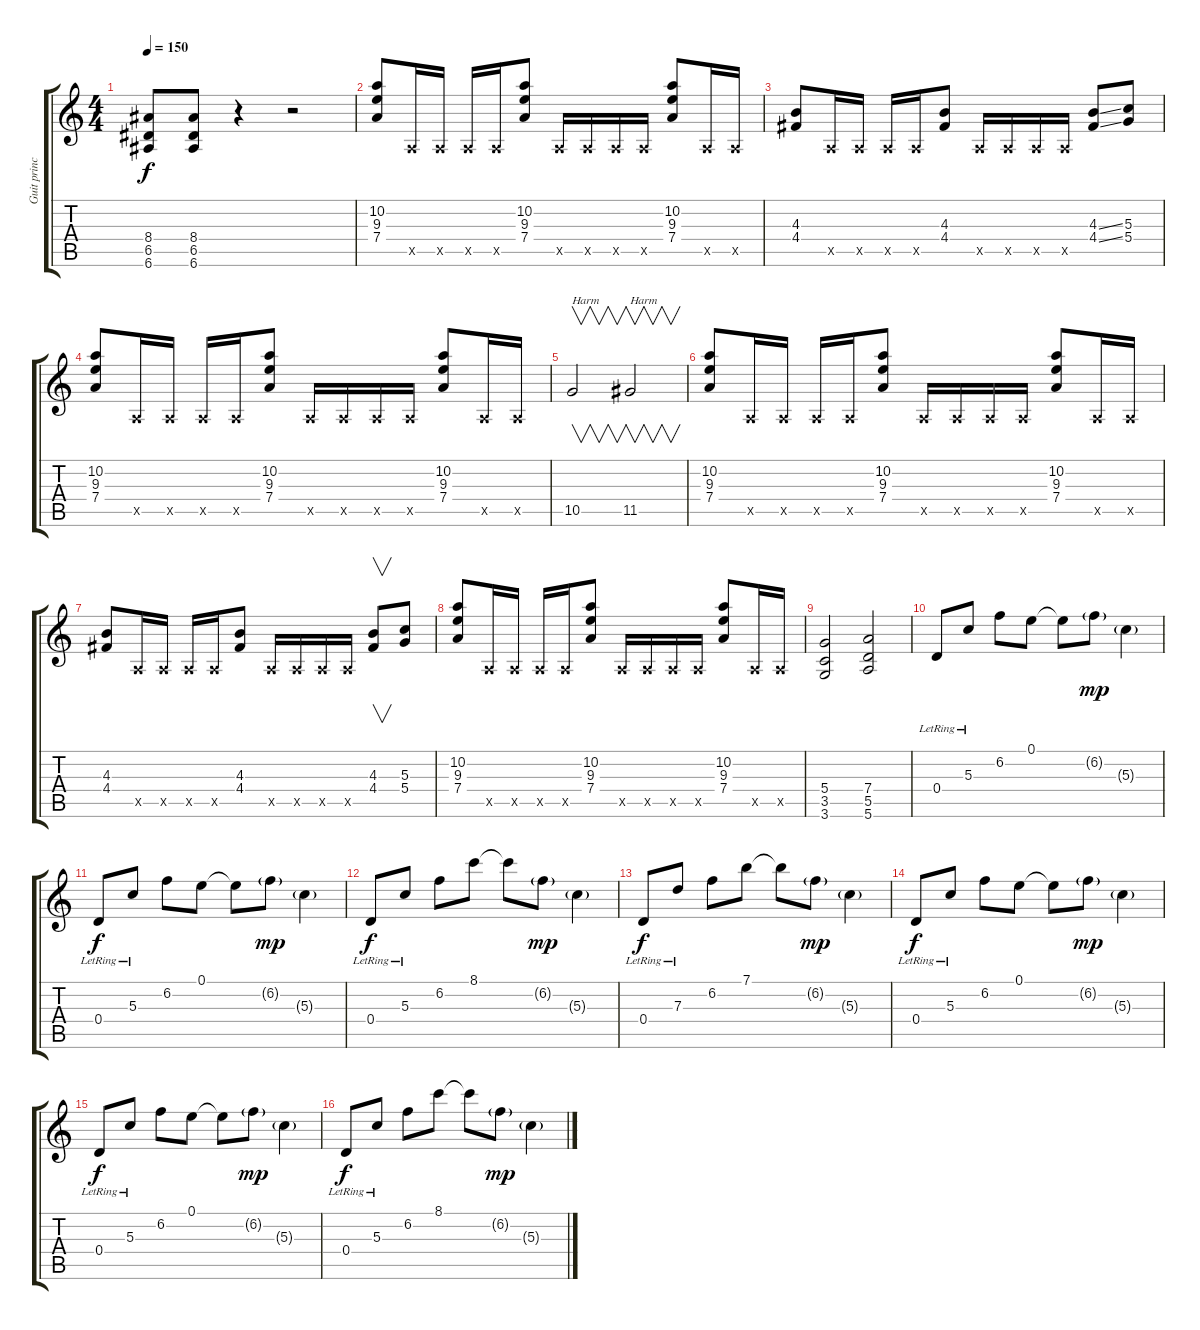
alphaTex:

\track ("Guit principale" "Guit princ") {instrument overdrivenguitar}
\staff {score tabs}
\tuning (E4 B3 G3 D3 A2 E2) {hide}
\ts (4 4)
\tempo 150
\clef g2
\ks c
(8.4 6.5 6.6).8{dy f} (8.4 6.5 6.6).8 r.4 r.2 |
(10.2 9.3 7.4).8{instrument overdrivenguitar} 0.5{x}.16 0.5{x}.16 0.5{x}.16 0.5{x}.16 (10.2 9.3 7.4).8 0.5{x}.16 0.5{x}.16 0.5{x}.16 0.5{x}.16 (10.2 9.3 7.4).8 0.5{x}.16 0.5{x}.16 |
(4.3 4.4).8 0.5{x}.16 0.5{x}.16 0.5{x}.16 0.5{x}.16 (4.3 4.4).8 0.5{x}.16 0.5{x}.16 0.5{x}.16 0.5{x}.16 (4.3{ss} 4.4{ss}).8 (5.3 5.4).8 |
(10.2 9.3 7.4).8 0.5{x}.16 0.5{x}.16 0.5{x}.16 0.5{x}.16 (10.2 9.3 7.4).8 0.5{x}.16 0.5{x}.16 0.5{x}.16 0.5{x}.16 (10.2 9.3 7.4).8 0.5{x}.16 0.5{x}.16 |
10.5.2{v txt "Harm"} 11.5.2{v txt "Harm"} |
(10.2 9.3 7.4).8 0.5{x}.16 0.5{x}.16 0.5{x}.16 0.5{x}.16 (10.2 9.3 7.4).8 0.5{x}.16 0.5{x}.16 0.5{x}.16 0.5{x}.16 (10.2 9.3 7.4).8 0.5{x}.16 0.5{x}.16 |
(4.3 4.4).8 0.5{x}.16 0.5{x}.16 0.5{x}.16 0.5{x}.16 (4.3 4.4).8 0.5{x}.16 0.5{x}.16 0.5{x}.16 0.5{x}.16 (4.3 4.4).8{v} (5.3 5.4).8 |
(10.2 9.3 7.4).8 0.5{x}.16 0.5{x}.16 0.5{x}.16 0.5{x}.16 (10.2 9.3 7.4).8 0.5{x}.16 0.5{x}.16 0.5{x}.16 0.5{x}.16 (10.2 9.3 7.4).8 0.5{x}.16 0.5{x}.16 |
(5.4 3.5 3.6).2 (7.4 5.5 5.6).2 |
0.4{lr}.8{instrument acousticguitarnylon} 5.3{lr}.8 6.2.8 0.1.8 0.1{t}.8 6.2{g}.8{dy mp} 5.3{g}.4 |
0.4{lr}.8{dy f} 5.3{lr}.8 6.2.8 0.1.8 0.1{t}.8 6.2{g}.8{dy mp} 5.3{g}.4 |
0.4{lr}.8{dy f} 5.3{lr}.8 6.2.8 8.1.8 8.1{t}.8 6.2{g}.8{dy mp} 5.3{g}.4 |
0.4{lr}.8{dy f} 7.3{lr}.8 6.2.8 7.1.8 7.1{t}.8 6.2{g}.8{dy mp} 5.3{g}.4 |
0.4{lr}.8{dy f} 5.3{lr}.8 6.2.8 0.1.8 0.1{t}.8 6.2{g}.8{dy mp} 5.3{g}.4 |
0.4{lr}.8{dy f} 5.3{lr}.8 6.2.8 0.1.8 0.1{t}.8 6.2{g}.8{dy mp} 5.3{g}.4 |
0.4{lr}.8{dy f} 5.3{lr}.8 6.2.8 8.1.8 8.1{t}.8 6.2{g}.8{dy mp} 5.3{g}.4
